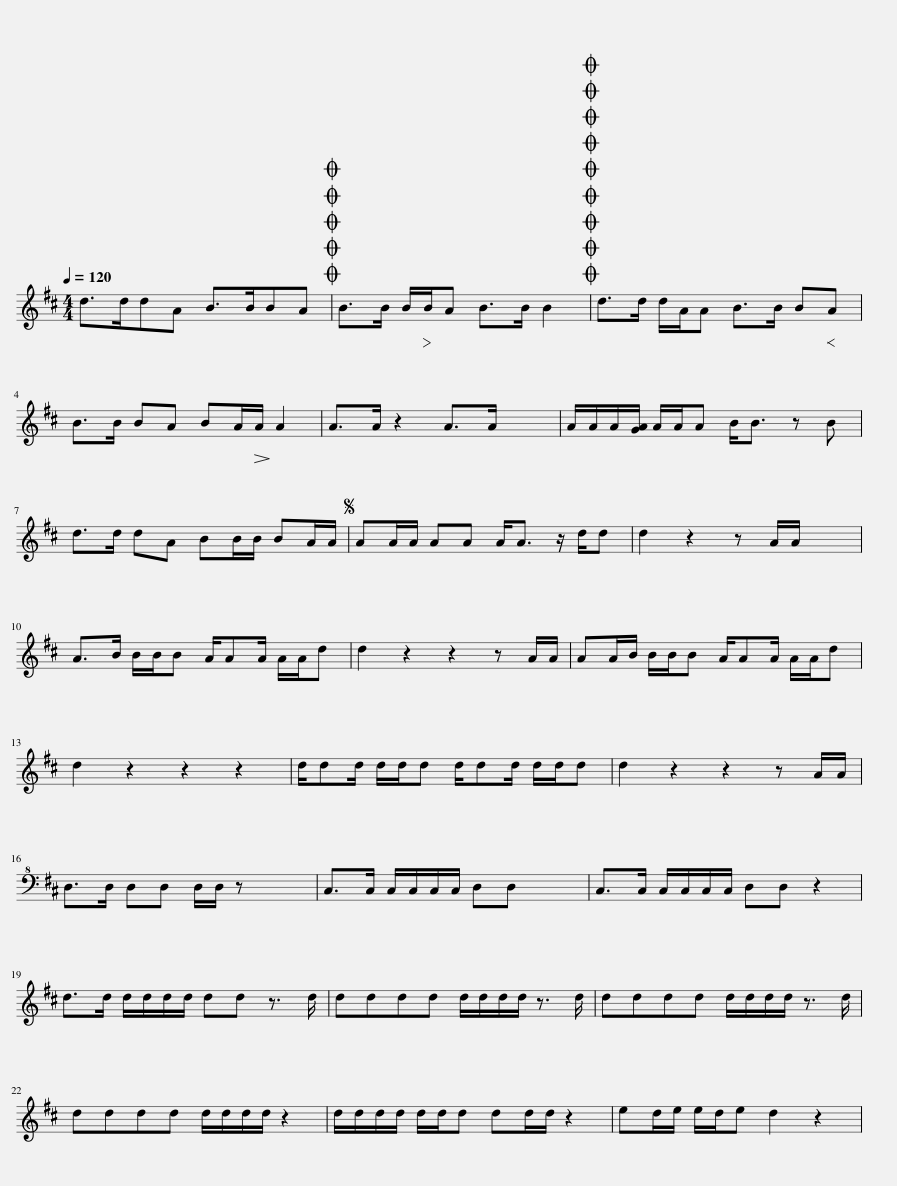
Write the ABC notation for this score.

X:1
L:1/8
Q:1/4=120
M:4/4
I:linebreak $
K:D
V:1 treble
V:1
 d>ddA B>BBA |OOOOO B>B B/!>)!!>(!B/A B>B B2 |OOOOOOOOO d>d d/A/A B>B B!<)!!<(!A |$ B>B BA BA/!>(!A/!>)! A2 | A>A z2 A>A x2 | %5
 A/A/A/[GA]/ A/A/A B<B z B |$ d>d dA BB/B/ BA/A/ |S AA/A/ AA A<A z/ d/d | d2 z2 z A/A/ x2 |$ A>B B/B/B A/AA/ A/A/d | %10
 d2 z2 z2 z A/A/ | AA/B/ B/B/B A/AA/ A/A/d |$ d2 z2 z2 z2 | d/dd/ d/d/d d/dd/ d/d/d | d2 z2 z2 z A/A/ |$ %15
 D>D DD D/D/ z x2 | C>C C/C/C/C/ DD x2 | C>C C/C/C/C/ DD z2 |$ d>d d/d/d/d/ dd z3/2 d/ | dddd d/d/d/d/ z3/2 d/ | %20
 dddd d/d/d/d/ z3/2 d/ |$ dddd d/d/d/d/ z2 | d/d/d/d/ d/d/d dd/d/ z2 | ed/e/ e/d/e d2 z2 | %24
